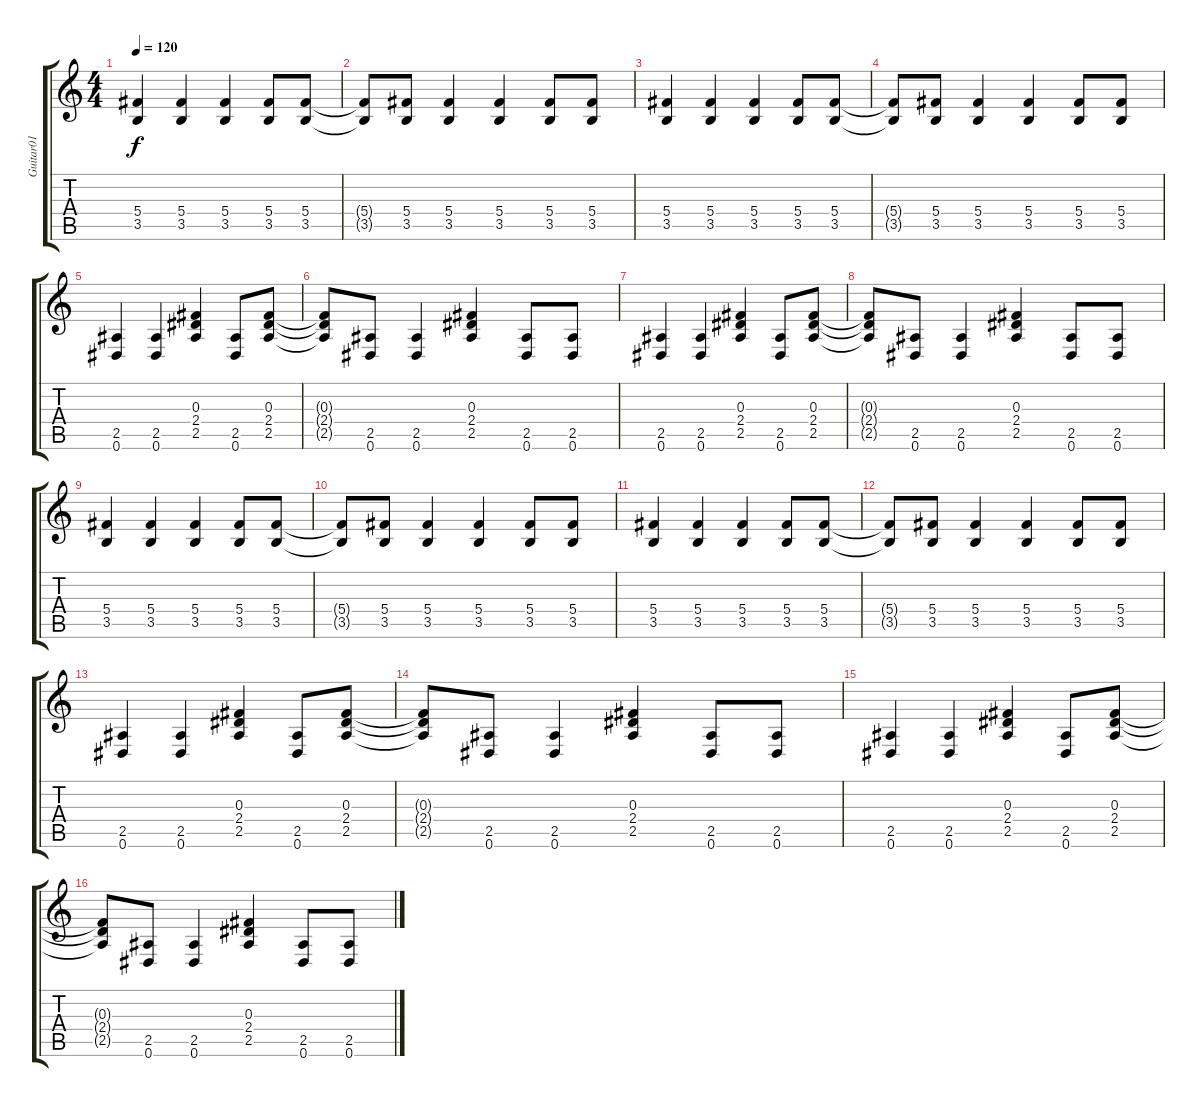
\track ("Guitar01" "Guitar01") {instrument electricguitarclean}
\staff {score tabs}
\tuning (Eb4 Bb3 Gb3 Db3 Ab2 Eb2) {hide}
\ts (4 4)
\tempo 120
\clef g2
\ks c
(5.4 3.5).4{dy f} (5.4 3.5).4 (5.4 3.5).4 (5.4 3.5).8 (5.4 3.5).8 |
(5.4{t} 3.5{t}).8 (5.4 3.5).8 (5.4 3.5).4 (5.4 3.5).4 (5.4 3.5).8 (5.4 3.5).8 |
(5.4 3.5).4 (5.4 3.5).4 (5.4 3.5).4 (5.4 3.5).8 (5.4 3.5).8 |
(5.4{t} 3.5{t}).8 (5.4 3.5).8 (5.4 3.5).4 (5.4 3.5).4 (5.4 3.5).8 (5.4 3.5).8 |
(2.5 0.6).4 (2.5 0.6).4 (0.3 2.4 2.5).4 (2.5 0.6).8 (0.3 2.4 2.5).8 |
(0.3{t} 2.4{t} 2.5{t}).8 (2.5 0.6).8 (2.5 0.6).4 (0.3 2.4 2.5).4 (2.5 0.6).8 (2.5 0.6).8 |
(2.5 0.6).4 (2.5 0.6).4 (0.3 2.4 2.5).4 (2.5 0.6).8 (0.3 2.4 2.5).8 |
(0.3{t} 2.4{t} 2.5{t}).8 (2.5 0.6).8 (2.5 0.6).4 (0.3 2.4 2.5).4 (2.5 0.6).8 (2.5 0.6).8 |
(5.4 3.5).4 (5.4 3.5).4 (5.4 3.5).4 (5.4 3.5).8 (5.4 3.5).8 |
(5.4{t} 3.5{t}).8 (5.4 3.5).8 (5.4 3.5).4 (5.4 3.5).4 (5.4 3.5).8 (5.4 3.5).8 |
(5.4 3.5).4 (5.4 3.5).4 (5.4 3.5).4 (5.4 3.5).8 (5.4 3.5).8 |
(5.4{t} 3.5{t}).8 (5.4 3.5).8 (5.4 3.5).4 (5.4 3.5).4 (5.4 3.5).8 (5.4 3.5).8 |
(2.5 0.6).4 (2.5 0.6).4 (0.3 2.4 2.5).4 (2.5 0.6).8 (0.3 2.4 2.5).8 |
(0.3{t} 2.4{t} 2.5{t}).8 (2.5 0.6).8 (2.5 0.6).4 (0.3 2.4 2.5).4 (2.5 0.6).8 (2.5 0.6).8 |
(2.5 0.6).4 (2.5 0.6).4 (0.3 2.4 2.5).4 (2.5 0.6).8 (0.3 2.4 2.5).8 |
(0.3{t} 2.4{t} 2.5{t}).8 (2.5 0.6).8 (2.5 0.6).4 (0.3 2.4 2.5).4 (2.5 0.6).8 (2.5 0.6).8
